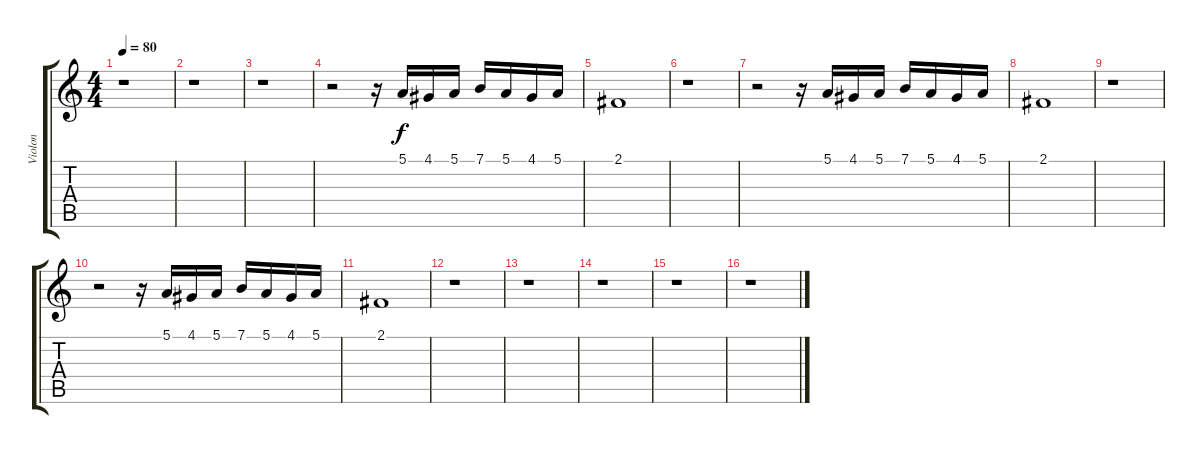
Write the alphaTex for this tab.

\track ("Violon" "Violon") {instrument violin}
\staff {score tabs}
\tuning (E4 B3 G3 D3 A2 E2) {hide}
\ts (4 4)
\tempo 80
\clef g2
\ks c
r.1{dy f} |
r.1 |
r.1 |
r.2 r.16 5.1.16 4.1.16 5.1.16 7.1.16 5.1.16 4.1.16 5.1.16 |
2.1.1 |
r.1 |
r.2 r.16 5.1.16 4.1.16 5.1.16 7.1.16 5.1.16 4.1.16 5.1.16 |
2.1.1 |
r.1 |
r.2 r.16 5.1.16 4.1.16 5.1.16 7.1.16 5.1.16 4.1.16 5.1.16 |
2.1.1 |
r.1 |
r.1 |
r.1 |
r.1 |
r.1
